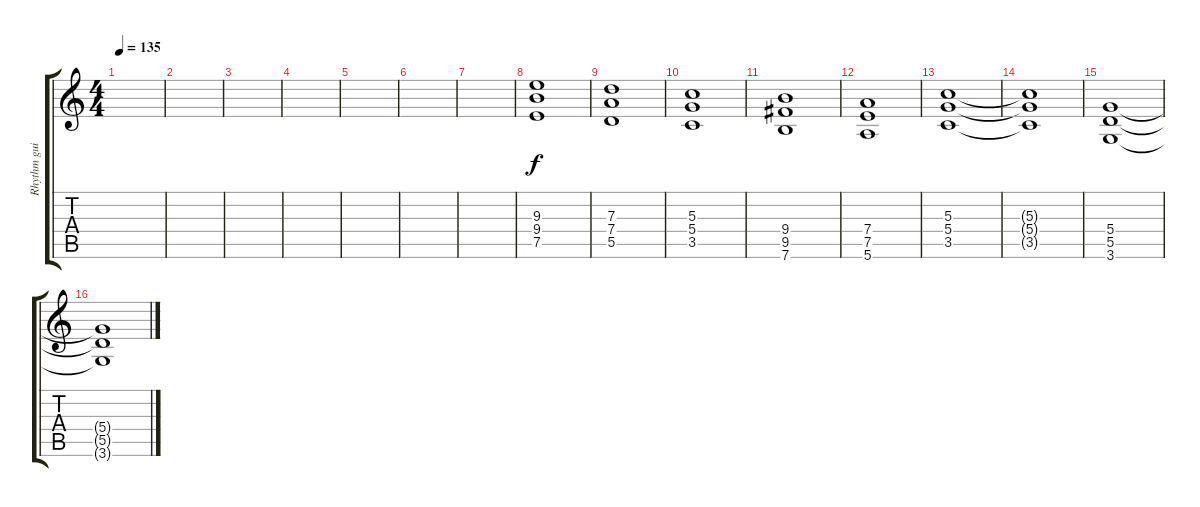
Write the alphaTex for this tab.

\track ("Rhythm guitar" "Rhythm gui") {instrument distortionguitar}
\staff {score tabs}
\tuning (E4 B3 G3 D3 A2 E2) {hide}
\ts (4 4)
\tempo 135
\clef g2
\ks c
|
|
|
|
|
|
|
(9.3 9.4 7.5).1 |
(7.3 7.4 5.5).1 |
(5.3 5.4 3.5).1 |
(9.4 9.5 7.6).1 |
(7.4 7.5 5.6).1 |
(5.3 5.4 3.5).1 |
(5.3{t} 5.4{t} 3.5{t}).1 |
(5.4 5.5 3.6).1 |
(5.4{t} 5.5{t} 3.6{t}).1
